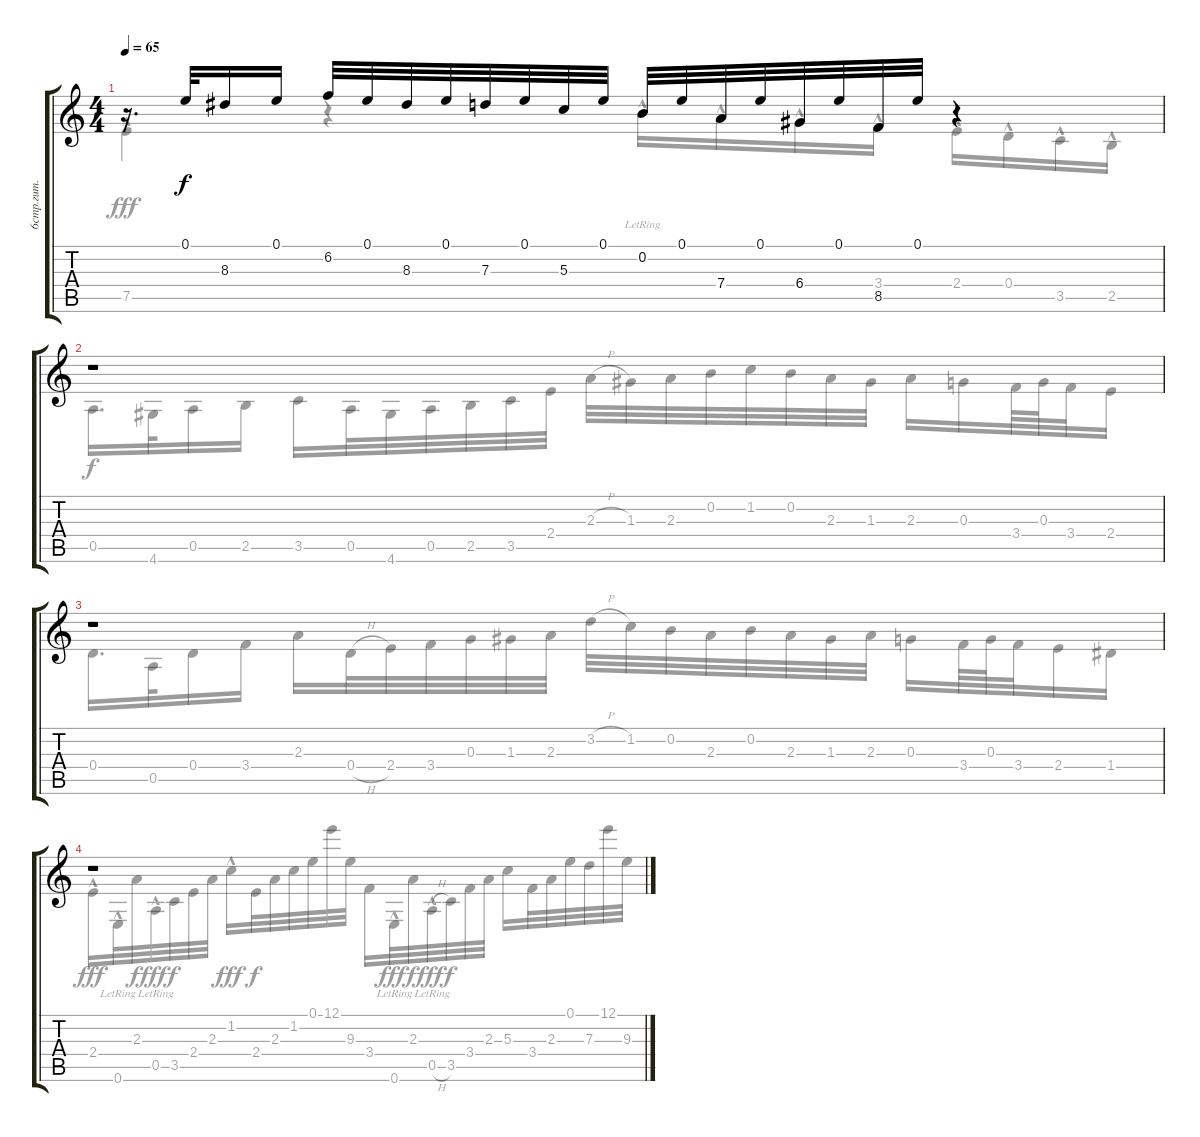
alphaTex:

\track ("6стр.гит." "6стр.гит.") {instrument acousticguitarnylon}
\staff {score tabs}
\tuning (E4 B3 G3 D3 A2 E2) {hide}
\voice
\ts (4 4)
\tempo 65
\clef g2
\ks c
r.16{d dy f} 0.1.32 8.3.16 0.1.16 6.2.32 0.1.32 8.3.32 0.1.32 7.3.32 0.1.32 5.3.32 0.1.32 0.2.32 0.1.32 7.4.32 0.1.32 6.4.32 0.1.32 8.5.32 0.1.32 r.4 |
r.1 |
r.1 |
r.1
\voice
\clef g2
\ottava regular
\simile none
\ks c
7.5{hac}.4{dy fff} r.4 0.2{hac lr}.16 7.4{hac}.16 6.4{hac}.16 3.4{hac}.16 2.4{hac}.16 0.4{hac}.16 3.5{hac}.16 2.5{hac}.16 |
0.5.16{d dy f} 4.6.32 0.5.16 2.5.16 3.5.16 0.5.32 4.6.32 0.5.32 2.5.32 3.5.32 2.4.32 2.3{h}.32 1.3.32 2.3.32 0.2.32 1.2.32 0.2.32 2.3.32 1.3.32 2.3.16 0.3.16 3.4.64 0.3.64 3.4.32 2.4.16 |
0.4.16{d} 0.5.32 0.4.16 3.4.16 2.3.16 0.4{h}.32 2.4.32 3.4.32 0.3.32 1.3.32 2.3.32 3.2{h}.32 1.2.32 0.2.32 2.3.32 0.2.32 2.3.32 1.3.32 2.3.32 0.3.16 3.4.64 0.3.64 3.4.32 2.4.16 1.4.16 |
2.4{hac}.16{dy fff} 0.6{hac lr}.32 2.3.32{dy f} 0.5{hac lr}.32{dy fff} 3.5.32{dy f} 2.4.32 2.3.32 1.2{hac}.16{dy fff} 2.4.32{dy f} 2.3.32 1.2.32 0.1.32 12.1.32 9.3.32 3.4.16 0.6{hac lr}.32{dy fff} 2.3.32{dy f} 0.5{h hac lr}.32{dy fff} 3.5.32{dy f} 3.4.32 2.3.32 5.3.16 3.4.32 2.3.32 0.1.32 7.3.32 12.1.32 9.3.32
